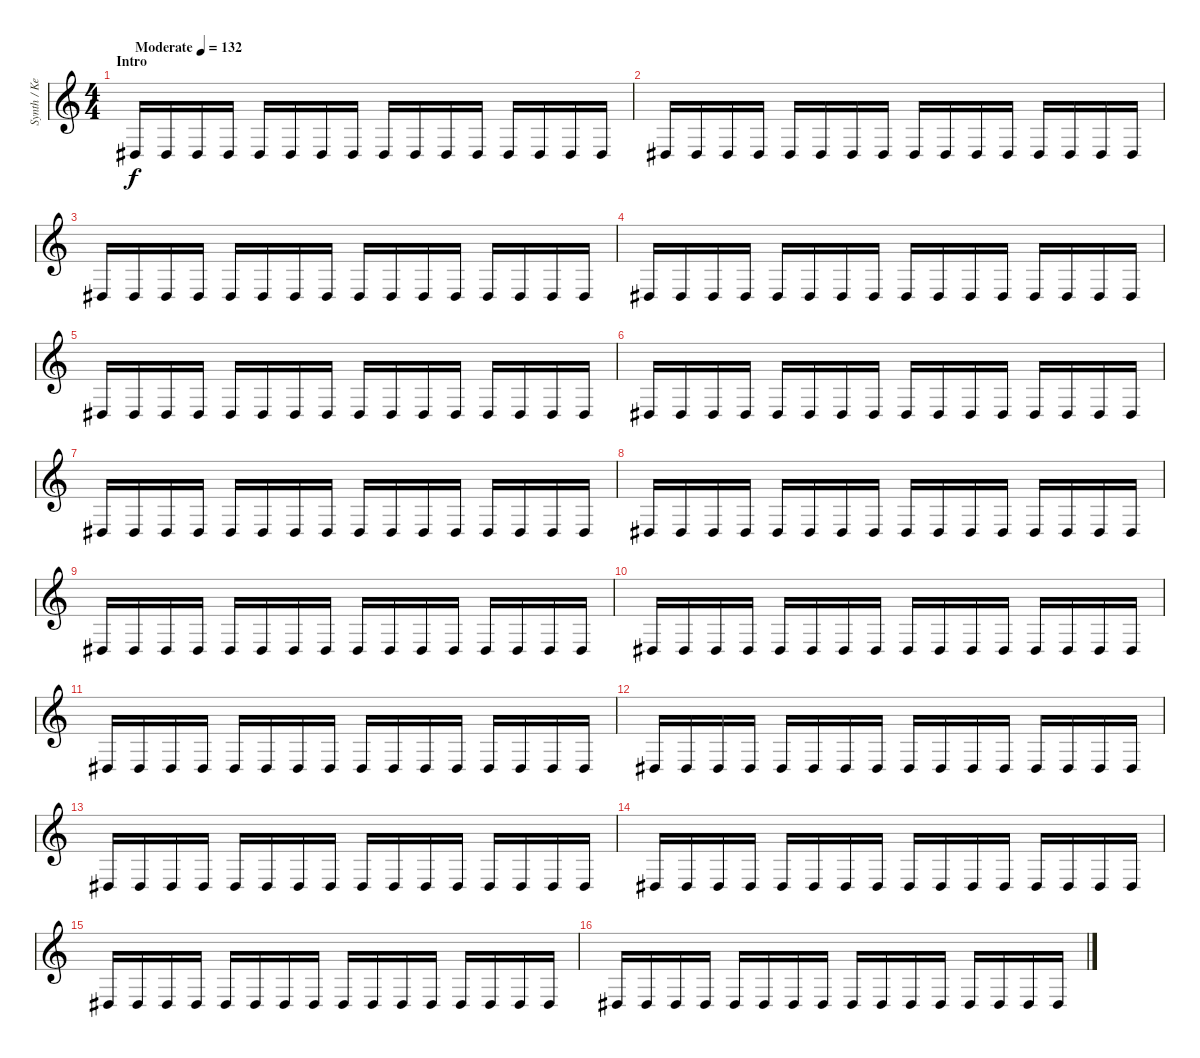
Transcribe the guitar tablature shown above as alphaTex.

\track ("Synth / Keyboard II" "Synth / Ke") {instrument synthbass1}
\staff {score}
\tuning (Eb4 Bb3 Gb3 Db3 Ab2 Eb2) {hide}
\ts (4 4)
\section ("" "Intro")
\tempo (132 "Moderate")
\clef g2
\ks c
0.6.16{dy f instrument synthbass1} 0.6.16 0.6.16 0.6.16 0.6.16 0.6.16 0.6.16 0.6.16 0.6.16 0.6.16 0.6.16 0.6.16 0.6.16 0.6.16 0.6.16 0.6.16 |
0.6.16 0.6.16 0.6.16 0.6.16 0.6.16 0.6.16 0.6.16 0.6.16 0.6.16 0.6.16 0.6.16 0.6.16 0.6.16 0.6.16 0.6.16 0.6.16 |
0.6.16 0.6.16 0.6.16 0.6.16 0.6.16 0.6.16 0.6.16 0.6.16 0.6.16 0.6.16 0.6.16 0.6.16 0.6.16 0.6.16 0.6.16 0.6.16 |
0.6.16 0.6.16 0.6.16 0.6.16 0.6.16 0.6.16 0.6.16 0.6.16 0.6.16 0.6.16 0.6.16 0.6.16 0.6.16 0.6.16 0.6.16 0.6.16 |
0.6.16 0.6.16 0.6.16 0.6.16 0.6.16 0.6.16 0.6.16 0.6.16 0.6.16 0.6.16 0.6.16 0.6.16 0.6.16 0.6.16 0.6.16 0.6.16 |
0.6.16 0.6.16 0.6.16 0.6.16 0.6.16 0.6.16 0.6.16 0.6.16 0.6.16 0.6.16 0.6.16 0.6.16 0.6.16 0.6.16 0.6.16 0.6.16 |
0.6.16 0.6.16 0.6.16 0.6.16 0.6.16 0.6.16 0.6.16 0.6.16 0.6.16 0.6.16 0.6.16 0.6.16 0.6.16 0.6.16 0.6.16 0.6.16 |
0.6.16 0.6.16 0.6.16 0.6.16 0.6.16 0.6.16 0.6.16 0.6.16 0.6.16 0.6.16 0.6.16 0.6.16 0.6.16 0.6.16 0.6.16 0.6.16 |
0.6.16 0.6.16 0.6.16 0.6.16 0.6.16 0.6.16 0.6.16 0.6.16 0.6.16 0.6.16 0.6.16 0.6.16 0.6.16 0.6.16 0.6.16 0.6.16 |
0.6.16 0.6.16 0.6.16 0.6.16 0.6.16 0.6.16 0.6.16 0.6.16 0.6.16 0.6.16 0.6.16 0.6.16 0.6.16 0.6.16 0.6.16 0.6.16 |
0.6.16 0.6.16 0.6.16 0.6.16 0.6.16 0.6.16 0.6.16 0.6.16 0.6.16 0.6.16 0.6.16 0.6.16 0.6.16 0.6.16 0.6.16 0.6.16 |
0.6.16 0.6.16 0.6.16 0.6.16 0.6.16 0.6.16 0.6.16 0.6.16 0.6.16 0.6.16 0.6.16 0.6.16 0.6.16 0.6.16 0.6.16 0.6.16 |
0.6.16 0.6.16 0.6.16 0.6.16 0.6.16 0.6.16 0.6.16 0.6.16 0.6.16 0.6.16 0.6.16 0.6.16 0.6.16 0.6.16 0.6.16 0.6.16 |
0.6.16 0.6.16 0.6.16 0.6.16 0.6.16 0.6.16 0.6.16 0.6.16 0.6.16 0.6.16 0.6.16 0.6.16 0.6.16 0.6.16 0.6.16 0.6.16 |
0.6.16 0.6.16 0.6.16 0.6.16 0.6.16 0.6.16 0.6.16 0.6.16 0.6.16 0.6.16 0.6.16 0.6.16 0.6.16 0.6.16 0.6.16 0.6.16 |
0.6.16 0.6.16 0.6.16 0.6.16 0.6.16 0.6.16 0.6.16 0.6.16 0.6.16 0.6.16 0.6.16 0.6.16 0.6.16 0.6.16 0.6.16 0.6.16
